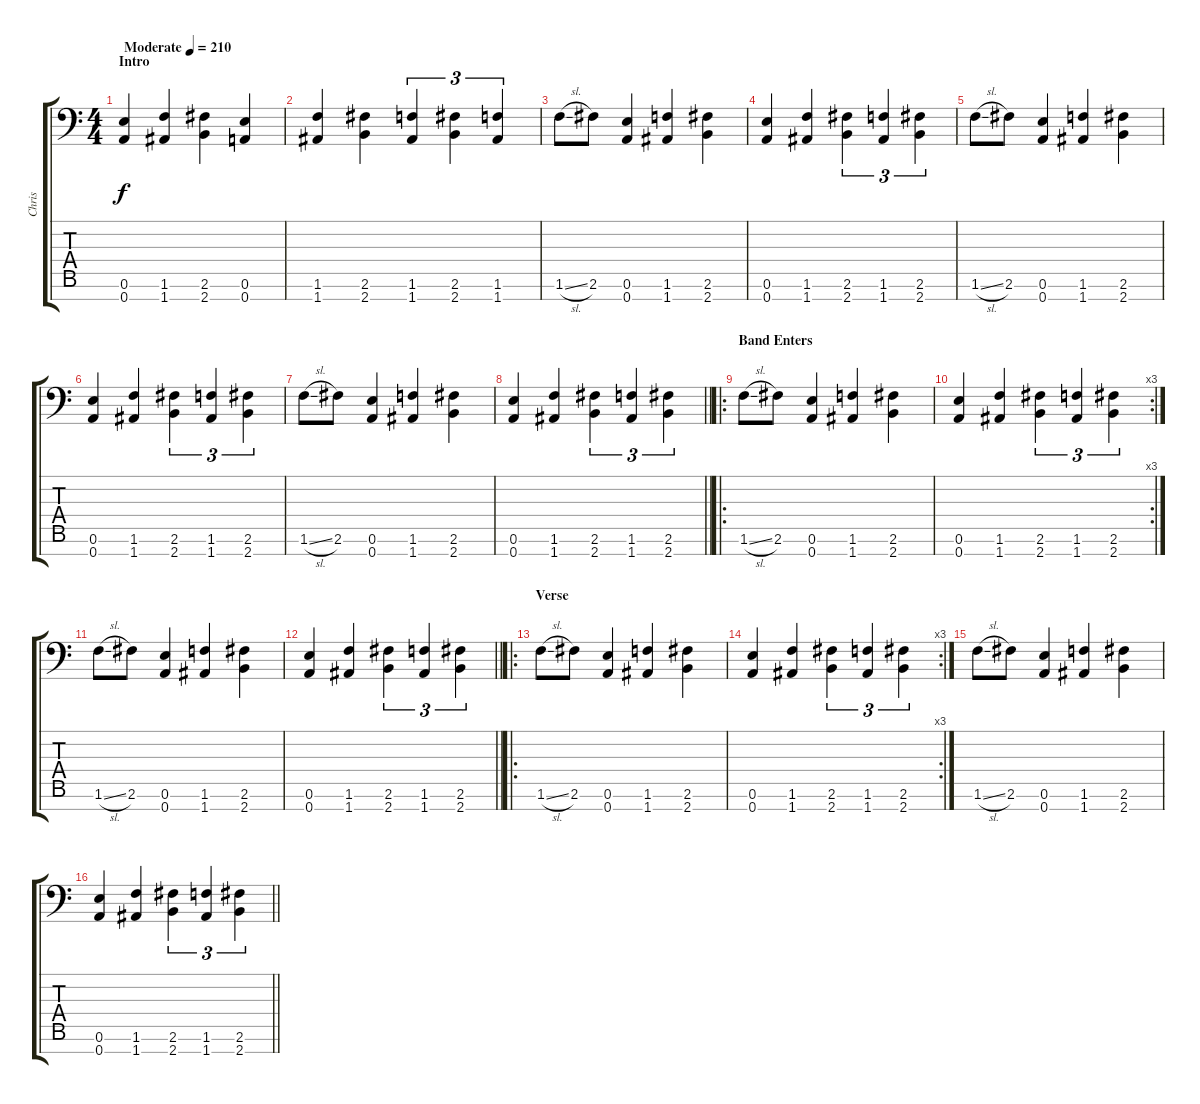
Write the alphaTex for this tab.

\track ("Chris" "Chris") {instrument distortionguitar}
\staff {score tabs}
\tuning (E4 B3 G3 D3 A2 E2 A1) {hide}
\ts (4 4)
\section ("" "Intro")
\tempo (210 "Moderate")
\clef f4
\ks c
(0.6 0.7).4{dy f instrument distortionguitar} (1.6 1.7).4 (2.6 2.7).4 (0.6 0.7).4 |
(1.6 1.7).4 (2.6 2.7).4 (1.6 1.7).4{tu (3 2)} (2.6 2.7).4{tu (3 2)} (1.6 1.7).4{tu (3 2)} |
1.6{sl}.8 2.6.8 (0.6 0.7).4 (1.6 1.7).4 (2.6 2.7).4 |
(0.6 0.7).4 (1.6 1.7).4 (2.6 2.7).4{tu (3 2)} (1.6 1.7).4{tu (3 2)} (2.6 2.7).4{tu (3 2)} |
1.6{sl}.8 2.6.8 (0.6 0.7).4 (1.6 1.7).4 (2.6 2.7).4 |
(0.6 0.7).4 (1.6 1.7).4 (2.6 2.7).4{tu (3 2)} (1.6 1.7).4{tu (3 2)} (2.6 2.7).4{tu (3 2)} |
1.6{sl}.8 2.6.8 (0.6 0.7).4 (1.6 1.7).4 (2.6 2.7).4 |
\barLineRight lightlight
(0.6 0.7).4 (1.6 1.7).4 (2.6 2.7).4{tu (3 2)} (1.6 1.7).4{tu (3 2)} (2.6 2.7).4{tu (3 2)} |
\ro
\section ("" "Band Enters")
1.6{sl}.8 2.6.8 (0.6 0.7).4 (1.6 1.7).4 (2.6 2.7).4 |
\rc 3
(0.6 0.7).4 (1.6 1.7).4 (2.6 2.7).4{tu (3 2)} (1.6 1.7).4{tu (3 2)} (2.6 2.7).4{tu (3 2)} |
1.6{sl}.8 2.6.8 (0.6 0.7).4 (1.6 1.7).4 (2.6 2.7).4 |
\barLineRight lightlight
(0.6 0.7).4 (1.6 1.7).4 (2.6 2.7).4{tu (3 2)} (1.6 1.7).4{tu (3 2)} (2.6 2.7).4{tu (3 2)} |
\ro
\section ("" "Verse")
1.6{sl}.8 2.6.8 (0.6 0.7).4 (1.6 1.7).4 (2.6 2.7).4 |
\rc 3
(0.6 0.7).4 (1.6 1.7).4 (2.6 2.7).4{tu (3 2)} (1.6 1.7).4{tu (3 2)} (2.6 2.7).4{tu (3 2)} |
1.6{sl}.8 2.6.8 (0.6 0.7).4 (1.6 1.7).4 (2.6 2.7).4 |
\barLineRight lightlight
(0.6 0.7).4 (1.6 1.7).4 (2.6 2.7).4{tu (3 2)} (1.6 1.7).4{tu (3 2)} (2.6 2.7).4{tu (3 2)}
